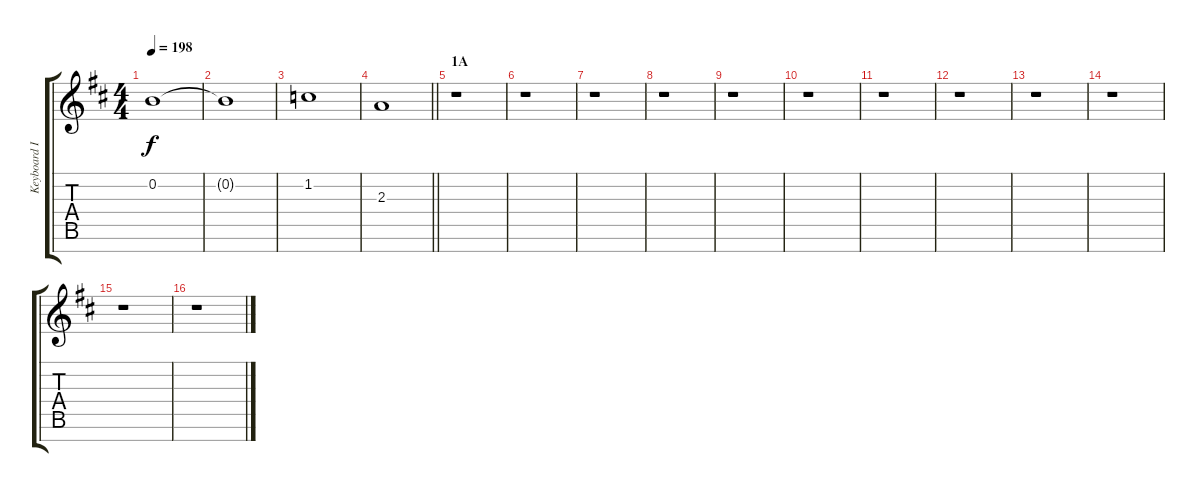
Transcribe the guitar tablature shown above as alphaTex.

\track ("Keyboard II" "Keyboard I") {instrument tubularbells}
\staff {score tabs}
\tuning (E5 B4 G4 D4 A3 E3 B2) {hide}
\ts (4 4)
\tempo 198
\clef g2
\ks d
0.2.1{dy f} |
0.2{t}.1 |
1.2.1 |
\barLineRight lightlight
2.3.1 |
\section ("" "1A")
r.1 |
r.1 |
r.1 |
r.1 |
r.1 |
r.1 |
r.1 |
r.1 |
r.1 |
r.1 |
r.1 |
r.1
